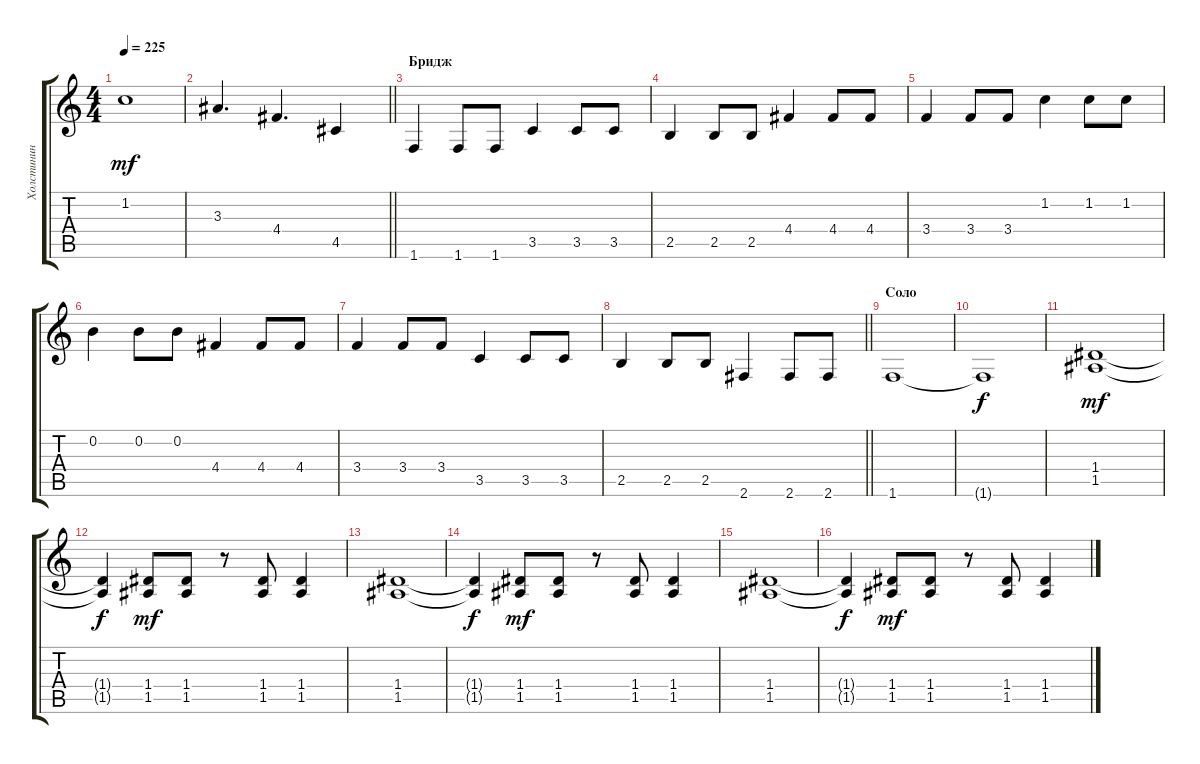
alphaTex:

\track ("Холстинин" "Холстинин") {instrument distortionguitar}
\staff {score tabs}
\tuning (E4 B3 G3 D3 A2 E2) {hide}
\ts (4 4)
\tempo 225
\clef g2
\ks c
1.2.1{dy mf} |
\barLineRight lightlight
3.3.4{d} 4.4.4{d} 4.5.4 |
\section ("" "Бридж")
1.6.4 1.6.8 1.6.8 3.5.4 3.5.8 3.5.8 |
2.5.4 2.5.8 2.5.8 4.4.4 4.4.8 4.4.8 |
3.4.4 3.4.8 3.4.8 1.2.4 1.2.8 1.2.8 |
0.2.4 0.2.8 0.2.8 4.4.4 4.4.8 4.4.8 |
3.4.4 3.4.8 3.4.8 3.5.4 3.5.8 3.5.8 |
\barLineRight lightlight
2.5.4 2.5.8 2.5.8 2.6.4 2.6.8 2.6.8 |
\section ("" "Соло")
1.6.1 |
1.6{t}.1{dy f} |
(1.4 1.5).1{dy mf} |
(1.4{t} 1.5{t}).4{dy f} (1.4 1.5).8{dy mf} (1.4 1.5).8 r.8 (1.4 1.5).8 (1.4 1.5).4 |
(1.4 1.5).1 |
(1.4{t} 1.5{t}).4{dy f} (1.4 1.5).8{dy mf} (1.4 1.5).8 r.8 (1.4 1.5).8 (1.4 1.5).4 |
(1.4 1.5).1 |
(1.4{t} 1.5{t}).4{dy f} (1.4 1.5).8{dy mf} (1.4 1.5).8 r.8 (1.4 1.5).8 (1.4 1.5).4
